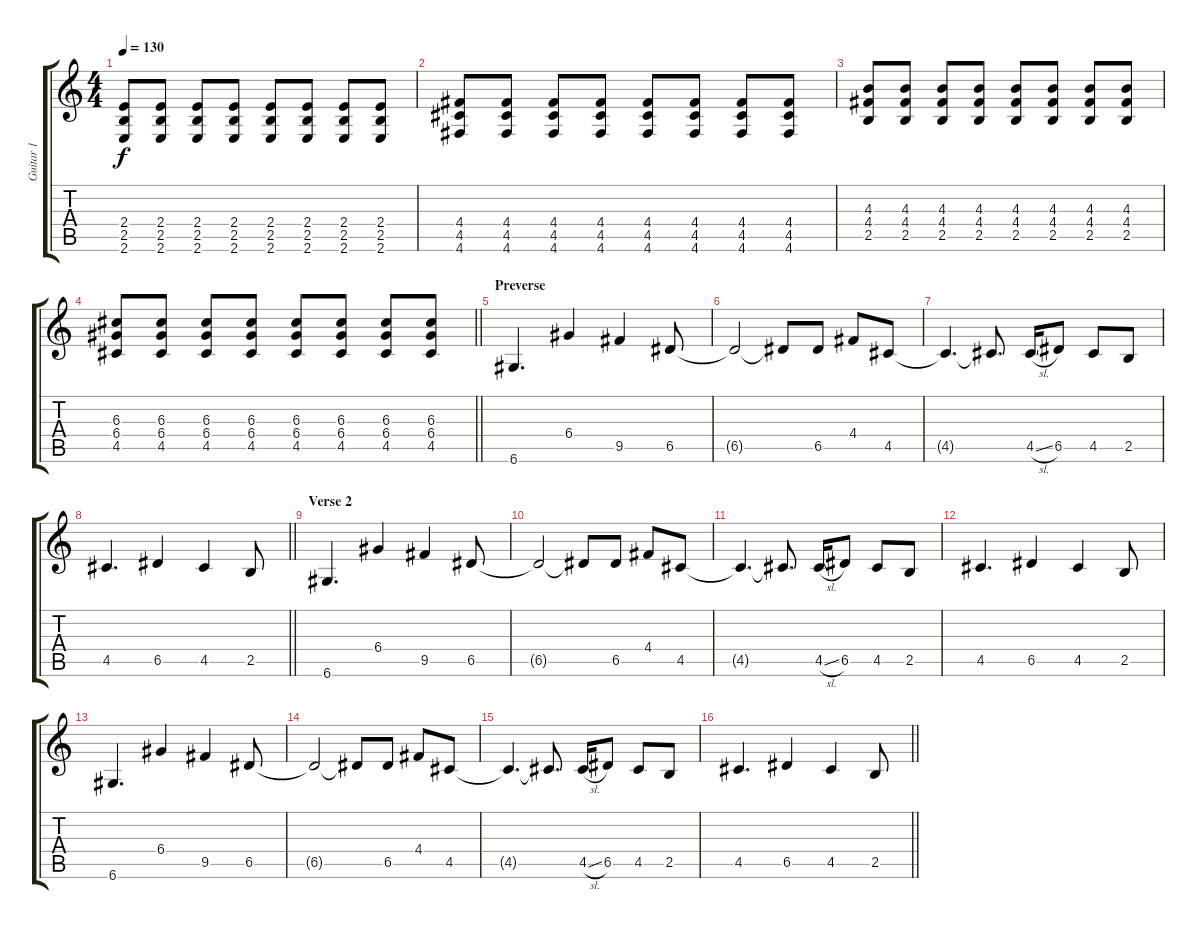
\track ("Guitar 1" "Guitar 1") {instrument distortionguitar}
\staff {score tabs}
\tuning (E4 B3 G3 D3 A2 D2) {hide}
\ts (4 4)
\tempo 130
\clef g2
\ks c
(2.4 2.5 2.6).8{dy f} (2.4 2.5 2.6).8 (2.4 2.5 2.6).8 (2.4 2.5 2.6).8 (2.4 2.5 2.6).8 (2.4 2.5 2.6).8 (2.4 2.5 2.6).8 (2.4 2.5 2.6).8 |
(4.4 4.5 4.6).8 (4.4 4.5 4.6).8 (4.4 4.5 4.6).8 (4.4 4.5 4.6).8 (4.4 4.5 4.6).8 (4.4 4.5 4.6).8 (4.4 4.5 4.6).8 (4.4 4.5 4.6).8 |
(4.3 4.4 2.5).8 (4.3 4.4 2.5).8 (4.3 4.4 2.5).8 (4.3 4.4 2.5).8 (4.3 4.4 2.5).8 (4.3 4.4 2.5).8 (4.3 4.4 2.5).8 (4.3 4.4 2.5).8 |
\barLineRight lightlight
(6.3 6.4 4.5).8 (6.3 6.4 4.5).8 (6.3 6.4 4.5).8 (6.3 6.4 4.5).8 (6.3 6.4 4.5).8 (6.3 6.4 4.5).8 (6.3 6.4 4.5).8 (6.3 6.4 4.5).8 |
\section ("" "Preverse")
6.6.4{d} 6.4.4 9.5.4 6.5.8 |
6.5{t}.2 6.5{t}.8 6.5.8 4.4.8 4.5.8 |
4.5{t}.4{d} 4.5{t}.8{d} 4.5{sl}.16 6.5.8 4.5.8 2.5.8 |
\barLineRight lightlight
4.5.4{d} 6.5.4 4.5.4 2.5.8 |
\section ("" "Verse 2")
6.6.4{d} 6.4.4 9.5.4 6.5.8 |
6.5{t}.2 6.5{t}.8 6.5.8 4.4.8 4.5.8 |
4.5{t}.4{d} 4.5{t}.8{d} 4.5{sl}.16 6.5.8 4.5.8 2.5.8 |
4.5.4{d} 6.5.4 4.5.4 2.5.8 |
6.6.4{d} 6.4.4 9.5.4 6.5.8 |
6.5{t}.2 6.5{t}.8 6.5.8 4.4.8 4.5.8 |
4.5{t}.4{d} 4.5{t}.8{d} 4.5{sl}.16 6.5.8 4.5.8 2.5.8 |
\barLineRight lightlight
4.5.4{d} 6.5.4 4.5.4 2.5.8
